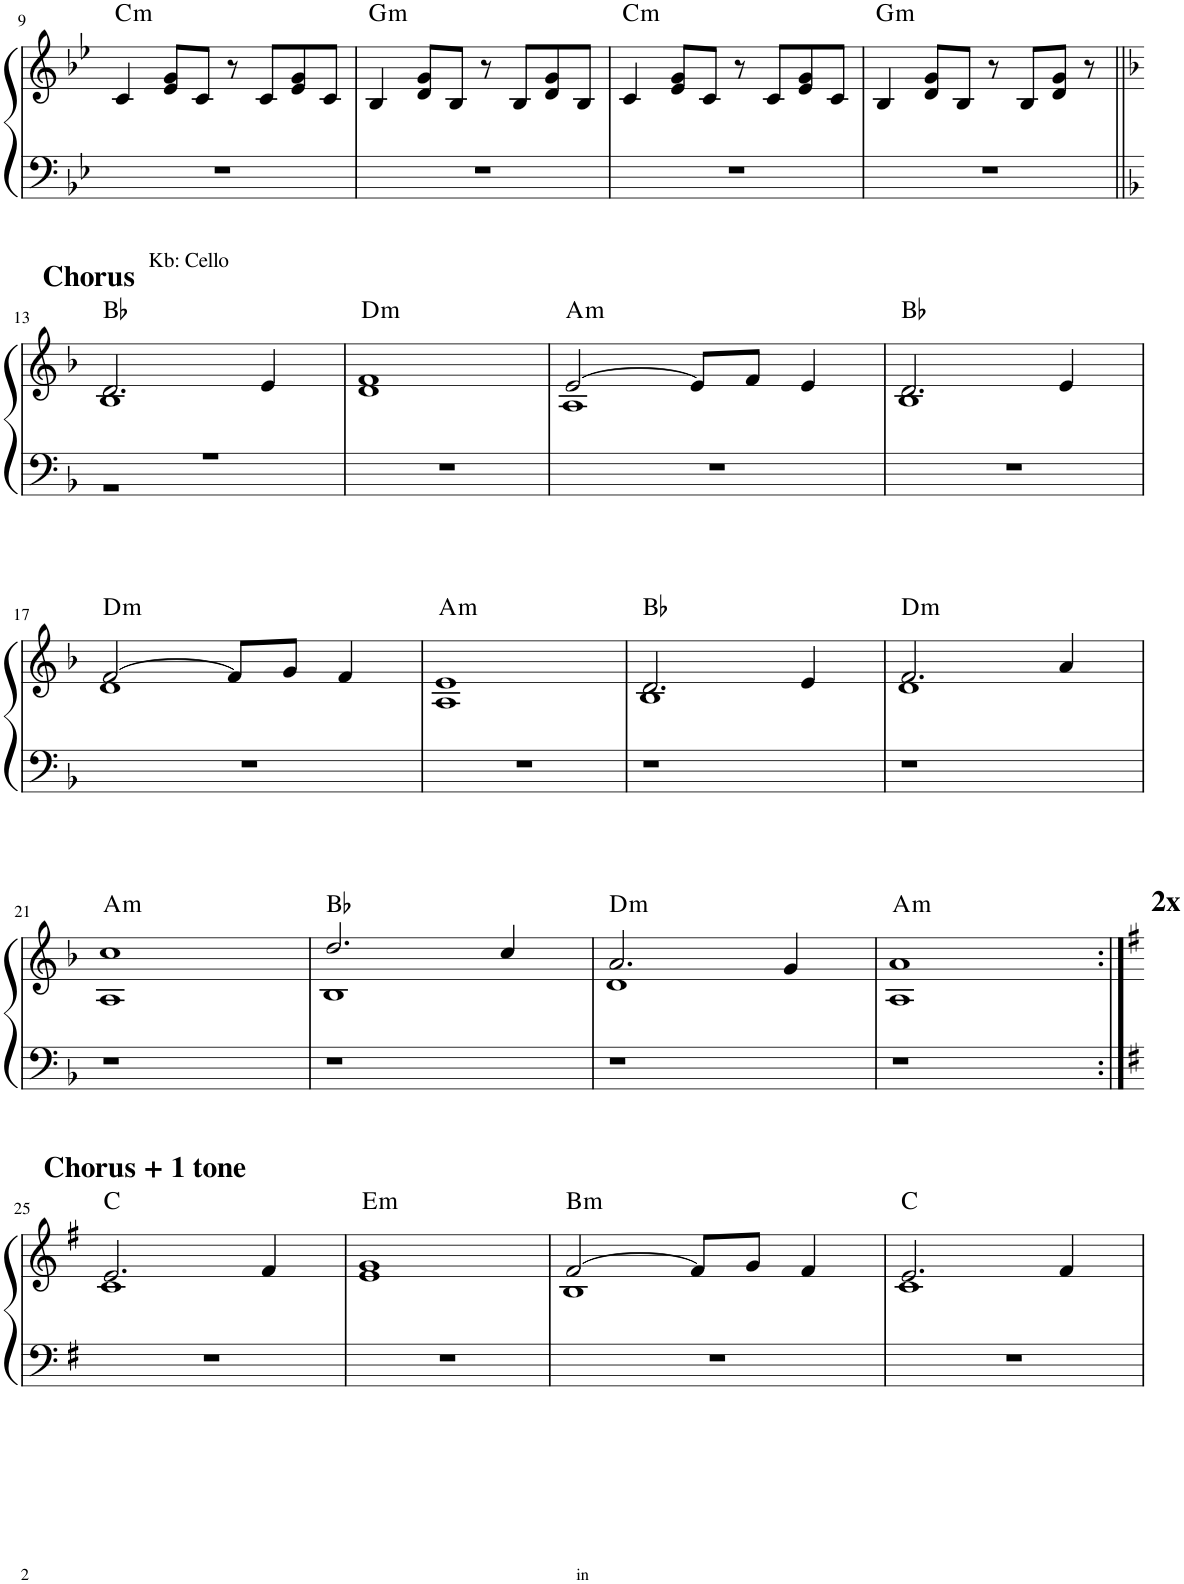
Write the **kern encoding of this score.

**kern	**harte
*part1	*part1
*staff1	*
*I"Piano	*
*I'Pno	*
!!LO:PB:g=z
*clefG2	*
*k[b-e-]	*
*M4/4	*
=9	=9
!	!LO:H:kt=m
4c/	C:min
8e-/ 8g/L	.
8c/J	.
8r	.
8c/L	.
8e-/ 8g/	.
8c/J	.
=10	=10
!	!LO:H:kt=m
4B-/	G:min
8d/ 8g/L	.
8B-/J	.
8r	.
8B-/L	.
8d/ 8g/	.
8B-/J	.
=11	=11
!	!LO:H:kt=m
4c/	C:min
8e-/ 8g/L	.
8c/J	.
8r	.
8c/L	.
8e-/ 8g/	.
8c/J	.
=12	=12
!	!LO:H:kt=m
4B-/	G:min
8d/ 8g/L	.
8B-/J	.
8r	.
8B-/L	.
8d/ 8g/J	.
8r	.
!!LO:LB:g=z
=13||	=13||
*k[b-]	*
*^	*
!LO:TX:a:t=Kb&colon; Cello	!	!
2.d/	1B-	Bb:maj
4e/	.	.
=14	=14	=14
!	!	!LO:H:kt=m
1f	1d	D:min
=15	=15	=15
!	!	!LO:H:kt=m
[2e/	1A	A:min
8e/L]	.	.
8f/J	.	.
4e/	.	.
=16	=16	=16
2.d/	1B-	Bb:maj
4e/	.	.
!!LO:LB:g=z	!!
=17	=17	=17
!	!	!LO:H:kt=m
[2f/	1d	D:min
8f/L]	.	.
8g/J	.	.
4f/	.	.
=18	=18	=18
!	!	!LO:H:kt=m
1e	1A	A:min
=19	=19	=19
2.d/	1B-	Bb:maj
4e/	.	.
=20	=20	=20
!	!	!LO:H:kt=m
2.f/	1d	D:min
4a/	.	.
!!LO:LB:g=z	!!
=21	=21	=21
!	!	!LO:H:kt=m
1cc	1A	A:min
=22	=22	=22
2.dd/	1B-	Bb:maj
4cc/	.	.
=23	=23	=23
!	!	!LO:H:kt=m
2.a/	1d	D:min
4g/	.	.
=24	=24	=24
!	!	!LO:H:kt=m
1a	1A	A:min
!!LO:LB:g=z	!!
=25:|!	=25:|!	=25:|!
*k[f#]	*	*
2.e/	1c	C:maj
4f#/	.	.
=26	=26	=26
!	!	!LO:H:kt=m
1g	1e	E:min
=27	=27	=27
!	!	!LO:H:kt=m
[2f#/	1B	B:min
8f#/L]	.	.
8g/J	.	.
4f#/	.	.
=28	=28	=28
2.e/	1c	C:maj
4f#/	.	.
*v	*v	*
=	=
*-	*-
